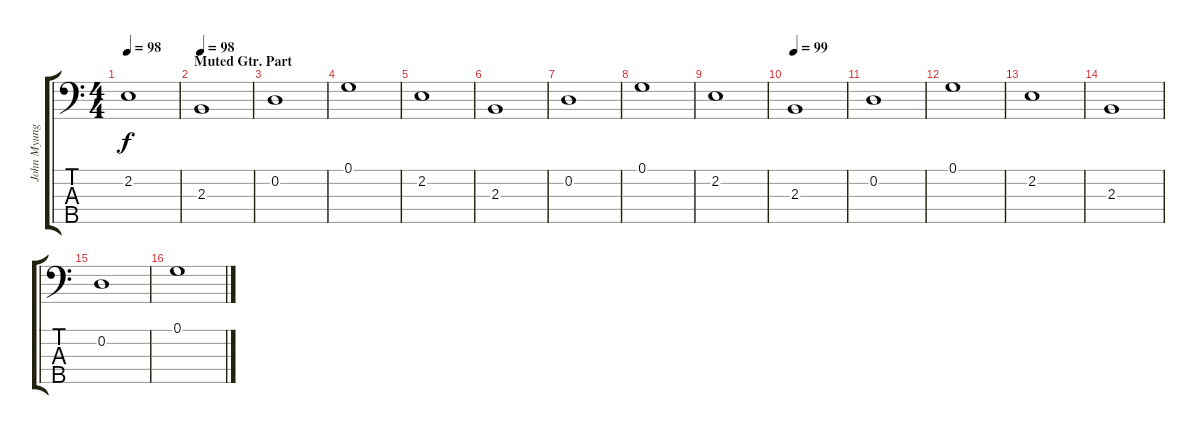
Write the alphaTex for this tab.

\track ("John Myung" "John Myung") {instrument electricbassfinger}
\staff {score tabs}
\tuning (G2 D2 A1 E1 B0) {hide}
\ts (4 4)
\tempo 98
\clef f4
\ks c
2.2.1{dy f} |
\section ("" "Muted Gtr. Part")
\tempo 98
2.3.1 |
0.2.1 |
0.1.1 |
2.2.1 |
2.3.1 |
0.2.1 |
0.1.1 |
2.2.1 |
\tempo 99
2.3.1 |
0.2.1 |
0.1.1 |
2.2.1 |
2.3.1 |
0.2.1 |
0.1.1
